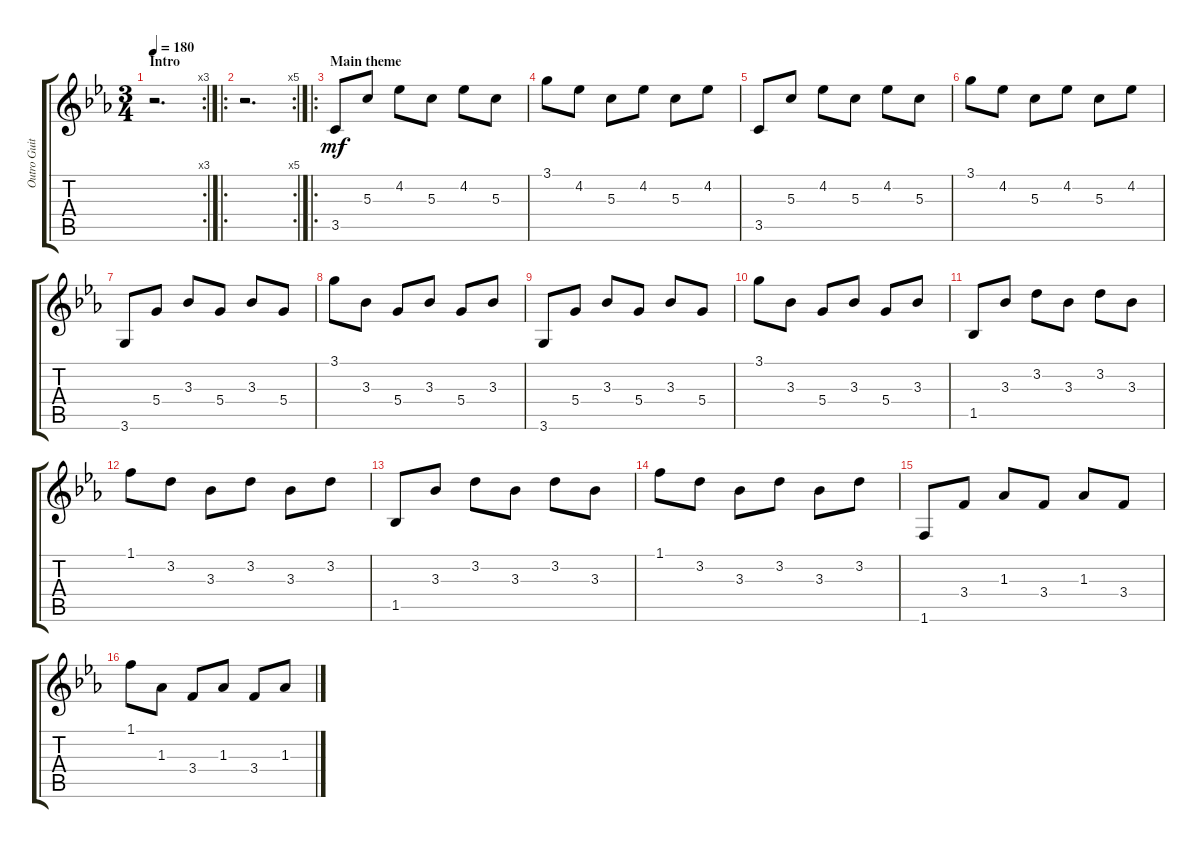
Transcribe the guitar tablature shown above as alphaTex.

\track ("Outro Guitar" "Outro Guit") {instrument acousticguitarnylon}
\staff {score tabs}
\tuning (E4 B3 G3 D3 A2 E2) {hide}
\rc 3
\ts (3 4)
\section ("" "Intro")
\tempo 180
\clef g2
\ks cminor
r.2{d dy mf instrument acousticguitarnylon} |
\ro
\rc 5
r.2{d} |
\ro
\section ("" "Main theme")
3.5.8 5.3.8 4.2.8 5.3.8 4.2.8 5.3.8 |
3.1.8 4.2.8 5.3.8 4.2.8 5.3.8 4.2.8 |
3.5.8 5.3.8 4.2.8 5.3.8 4.2.8 5.3.8 |
3.1.8 4.2.8 5.3.8 4.2.8 5.3.8 4.2.8 |
3.6.8 5.4.8 3.3.8 5.4.8 3.3.8 5.4.8 |
3.1.8 3.3.8 5.4.8 3.3.8 5.4.8 3.3.8 |
3.6.8 5.4.8 3.3.8 5.4.8 3.3.8 5.4.8 |
3.1.8 3.3.8 5.4.8 3.3.8 5.4.8 3.3.8 |
1.5.8 3.3.8 3.2.8 3.3.8 3.2.8 3.3.8 |
1.1.8 3.2.8 3.3.8 3.2.8 3.3.8 3.2.8 |
1.5.8 3.3.8 3.2.8 3.3.8 3.2.8 3.3.8 |
1.1.8 3.2.8 3.3.8 3.2.8 3.3.8 3.2.8 |
1.6.8 3.4.8 1.3.8 3.4.8 1.3.8 3.4.8 |
1.1.8 1.3.8 3.4.8 1.3.8 3.4.8 1.3.8
